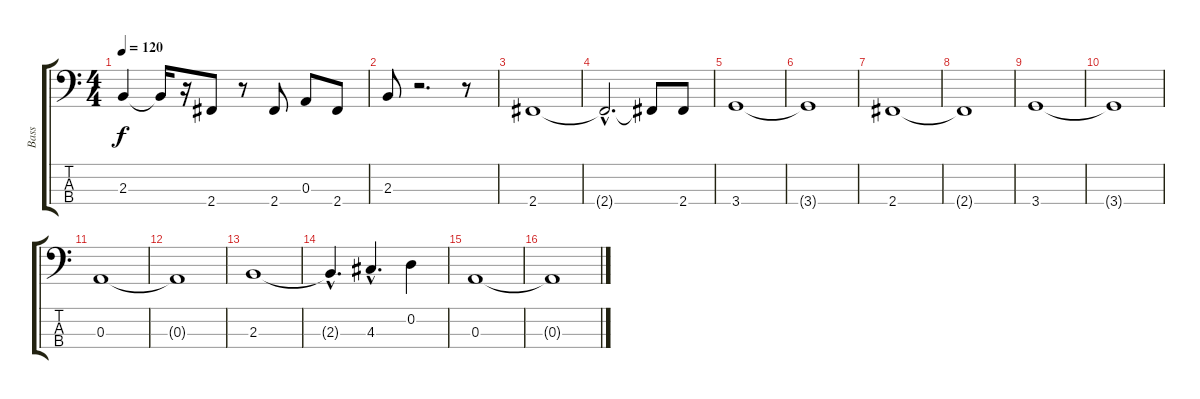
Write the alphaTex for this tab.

\track ("Bass" "Bass") {instrument electricbassfinger}
\staff {score tabs}
\tuning (G2 D2 A1 E1) {hide}
\ts (4 4)
\tempo 120
\clef f4
\ks c
2.3.4{dy f} 2.3{t}.16 r.16 2.4.8 r.8 2.4.8 0.3.8 2.4.8 |
2.3.8 r.2{d} r.8 |
2.4.1 |
2.4{hac t}.2{d} 2.4{t}.8 2.4.8 |
3.4.1 |
3.4{t}.1 |
2.4.1 |
2.4{t}.1 |
3.4.1 |
3.4{t}.1 |
0.3.1 |
0.3{t}.1 |
2.3.1 |
2.3{hac t}.4{d} 4.3{hac}.4{d} 0.2.4 |
0.3.1 |
0.3{t}.1
